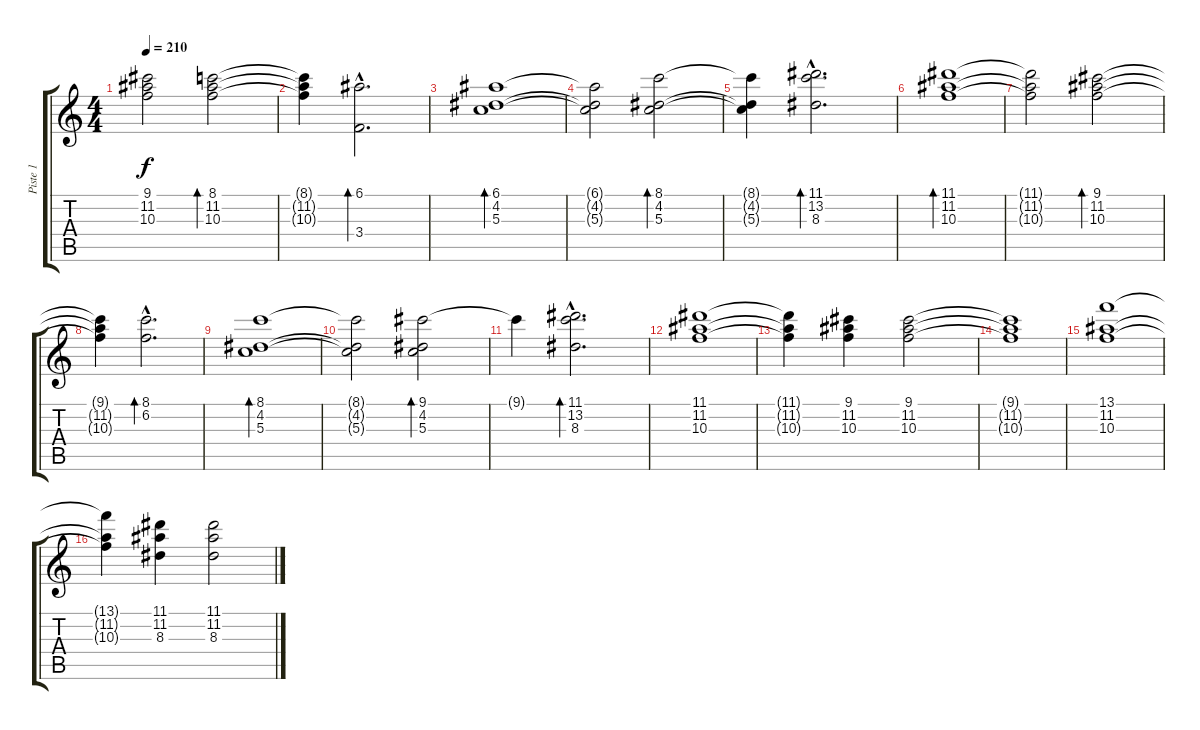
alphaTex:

\track ("Piste 1" "Piste 1") {instrument acousticguitarnylon}
\staff {score tabs}
\tuning (E4 B3 G3 D3 A2 E2) {hide}
\ts (4 4)
\tempo 210
\clef g2
\ks c
(9.1{t} 11.2{t} 10.3{t}).2{dy f} (8.1 11.2 10.3).2{bd 240} |
(8.1{t} 11.2{t} 10.3{t}).4 (6.1{hac} 3.4{hac}).2{d bd 240} |
(6.1 4.2 5.3).1{bd 240} |
(6.1{t} 4.2{t} 5.3{t}).2 (8.1 4.2 5.3).2{bd 240} |
(8.1{t} 4.2{t} 5.3{t}).4 (11.1{hac} 13.2{hac} 8.3{hac}).2{d bd 480} |
(11.1 11.2 10.3).1{bd 240} |
(11.1{t} 11.2{t} 10.3{t}).2 (9.1 11.2 10.3).2{bd 480} |
(9.1{t} 11.2{t} 10.3{t}).4 (8.1{hac} 6.2{hac}).2{d bd 240} |
(8.1 4.2 5.3).1{bd 480} |
(8.1{t} 4.2{t} 5.3{t}).2 (9.1 4.2 5.3).2{bd 480} |
9.1{t}.4 (11.1{hac} 13.2{hac} 8.3{hac}).2{d bd 480} |
(11.1 11.2 10.3).1 |
(11.1{t} 11.2{t} 10.3{t}).4 (9.1 11.2 10.3).4 (9.1 11.2 10.3).2 |
(9.1{t} 11.2{t} 10.3{t}).1 |
(13.1 11.2 10.3).1 |
(13.1{t} 11.2{t} 10.3{t}).4 (11.1 11.2 8.3).4 (11.1 11.2 8.3).2
